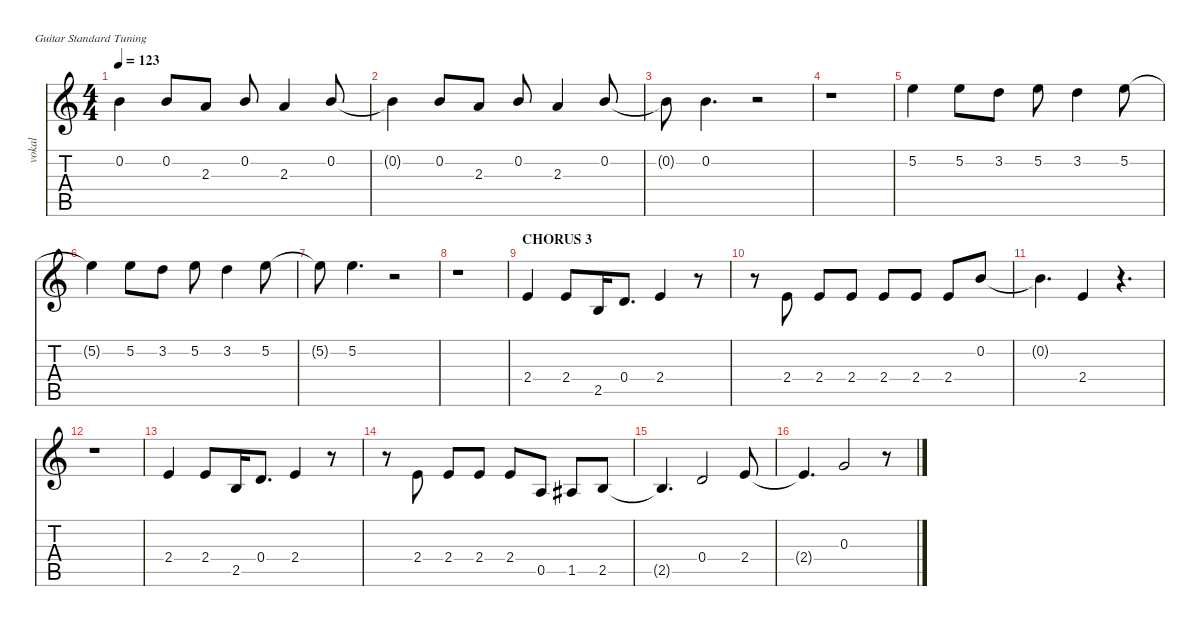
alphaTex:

\defaultSystemsLayout 4
\hideDynamics
\bracketExtendMode nobrackets
\track ("Vocal" "vokal") {instrument acousticguitarsteel}
\staff {score tabs}
\tuning (E4 B3 G3 D3 A2 E2)
\ts (4 4)
\tempo 123
\clef g2
\ks c
0.2.4{dy mf beam Down} 0.2.8{beam Up} 2.3.8{beam Up} 0.2.8{beam Up} 2.3.4{beam Up} 0.2.8{beam Up} |
0.2{t}.4{beam Down} 0.2.8{beam Up} 2.3.8{beam Up} 0.2.8{beam Up} 2.3.4{beam Up} 0.2.8{beam Up} |
0.2{t}.8{beam Down} 0.2.4{d beam Down} r.2{beam Down} |
r.1{beam Down} |
5.2.4{beam Down} 5.2.8{beam Down} 3.2.8{beam Down} 5.2.8{beam Down} 3.2.4{beam Down} 5.2.8{beam Down} |
5.2{t}.4{beam Down} 5.2.8{beam Down} 3.2.8{beam Down} 5.2.8{beam Down} 3.2.4{beam Down} 5.2.8{beam Down} |
5.2{t}.8{beam Down} 5.2.4{d beam Down} r.2{beam Down} |
r.1{beam Down} |
\section ("" "CHORUS 3")
2.4.4{beam Up} 2.4.8{beam Up} 2.5.16{beam Up} 0.4.8{d beam Up} 2.4.4{beam Up} r.8{beam Down} |
r.8{beam Down} 2.4.8{beam Up} 2.4.8{beam Up} 2.4.8{beam Up} 2.4.8{beam Up} 2.4.8{beam Up} 2.4.8{beam Up} 0.2.8{beam Up} |
0.2{t}.4{d beam Down} 2.4.4{beam Up} r.4{d beam Down} |
r.1{beam Down} |
2.4.4{beam Up} 2.4.8{beam Up} 2.5.16{beam Up} 0.4.8{d beam Up} 2.4.4{beam Up} r.8{beam Down} |
r.8{beam Down} 2.4.8{beam Up} 2.4.8{beam Up} 2.4.8{beam Up} 2.4.8{beam Up} 0.5.8{beam Up} 1.5{acc #}.8{beam Up} 2.5.8{beam Up} |
2.5{t}.4{d beam Up} 0.4.2{beam Up} 2.4.8{beam Up} |
2.4{t}.4{d beam Up} 0.3.2{beam Up} r.8{beam Down}
